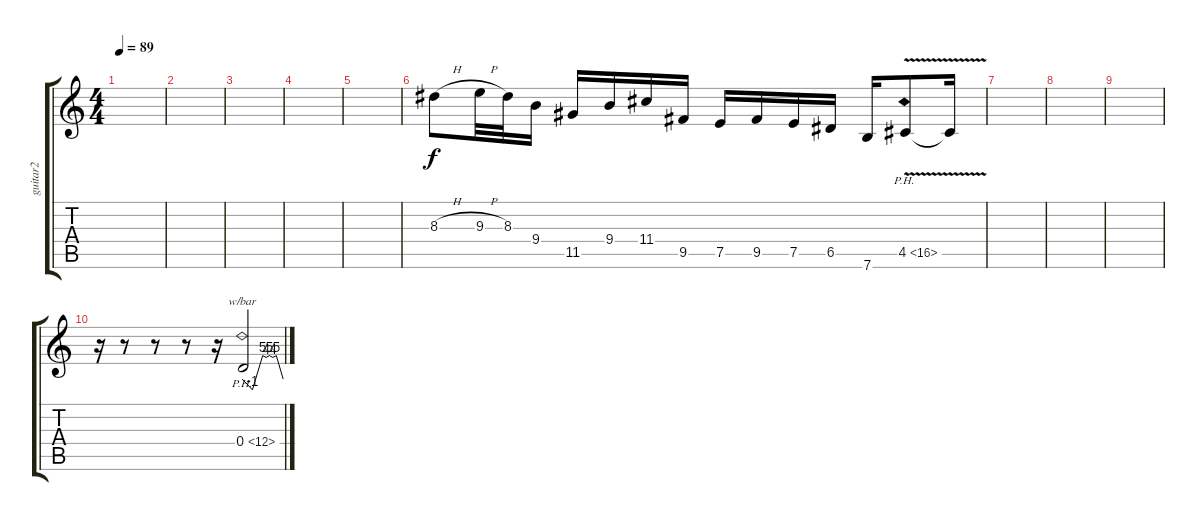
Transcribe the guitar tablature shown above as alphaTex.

\track ("guitar2" "guitar2") {instrument distortionguitar}
\staff {score tabs}
\tuning (E4 B3 G3 D3 A2 E2) {hide}
\ts (4 4)
\tempo 89
\clef g2
\ks c
|
|
|
|
|
8.3{h}.8 9.3{h}.32 8.3.32 9.4.16 11.5.16 9.4.16 11.4.16 9.5.16 7.5.16 9.5.16 7.5.16 6.5.16 7.6.16 4.5{ph 12 v}.8 4.5{t}.16 |
|
|
|
r.16 r.8 r.8 r.8 r.16 0.4{ph 12}.2{tbe (custom default 0 0 15 -4 30 20 35 16 40 20 45 16 50 20 60 0)}
